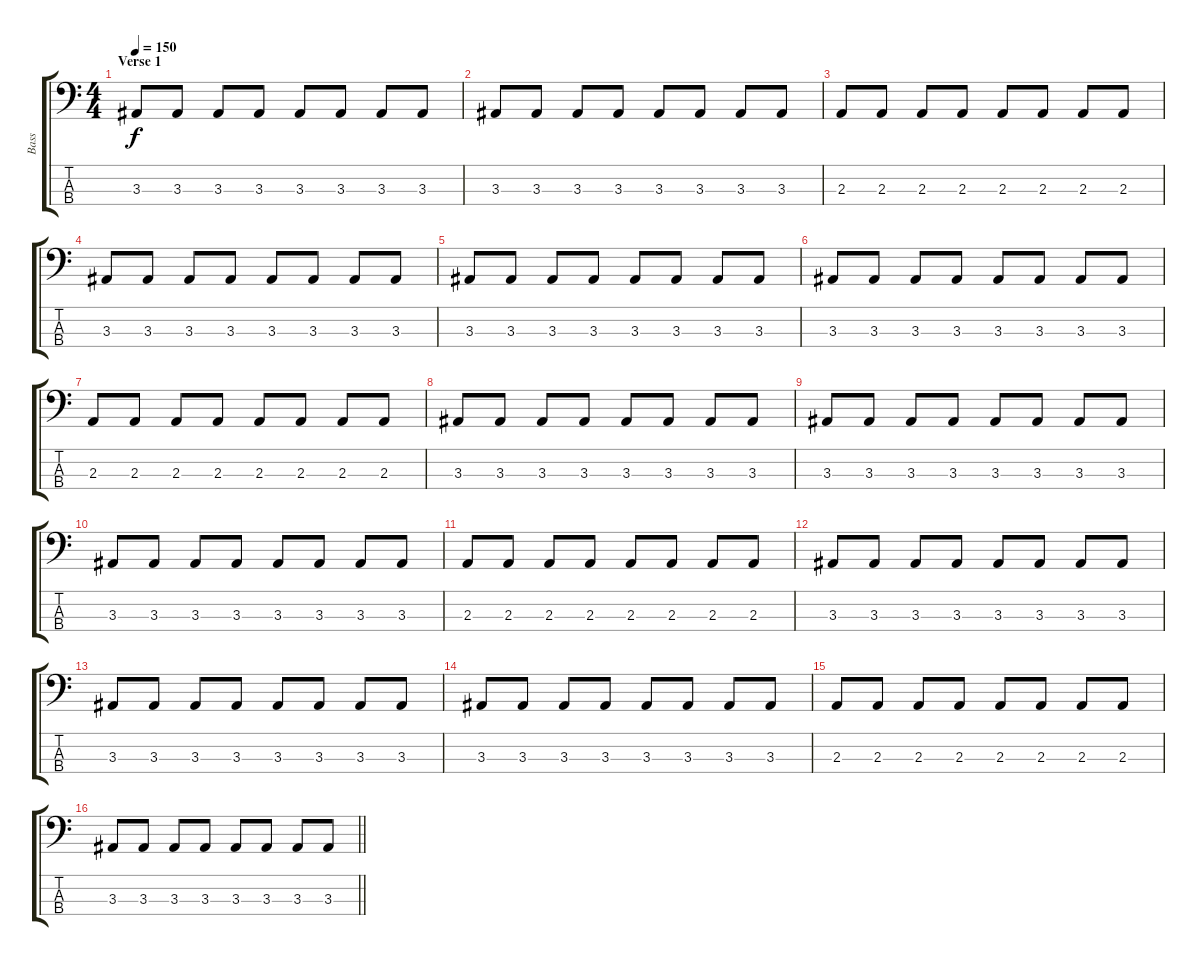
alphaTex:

\track ("Bass" "Bass") {instrument electricbassfinger}
\staff {score tabs}
\tuning (F2 C2 G1 C1) {hide}
\ts (4 4)
\section ("" "Verse 1")
\tempo 150
\clef f4
\ks c
3.3.8{dy f} 3.3.8 3.3.8 3.3.8 3.3.8 3.3.8 3.3.8 3.3.8 |
3.3.8 3.3.8 3.3.8 3.3.8 3.3.8 3.3.8 3.3.8 3.3.8 |
2.3.8 2.3.8 2.3.8 2.3.8 2.3.8 2.3.8 2.3.8 2.3.8 |
3.3.8 3.3.8 3.3.8 3.3.8 3.3.8 3.3.8 3.3.8 3.3.8 |
3.3.8 3.3.8 3.3.8 3.3.8 3.3.8 3.3.8 3.3.8 3.3.8 |
3.3.8 3.3.8 3.3.8 3.3.8 3.3.8 3.3.8 3.3.8 3.3.8 |
2.3.8 2.3.8 2.3.8 2.3.8 2.3.8 2.3.8 2.3.8 2.3.8 |
3.3.8 3.3.8 3.3.8 3.3.8 3.3.8 3.3.8 3.3.8 3.3.8 |
3.3.8 3.3.8 3.3.8 3.3.8 3.3.8 3.3.8 3.3.8 3.3.8 |
3.3.8 3.3.8 3.3.8 3.3.8 3.3.8 3.3.8 3.3.8 3.3.8 |
2.3.8 2.3.8 2.3.8 2.3.8 2.3.8 2.3.8 2.3.8 2.3.8 |
3.3.8 3.3.8 3.3.8 3.3.8 3.3.8 3.3.8 3.3.8 3.3.8 |
3.3.8 3.3.8 3.3.8 3.3.8 3.3.8 3.3.8 3.3.8 3.3.8 |
3.3.8 3.3.8 3.3.8 3.3.8 3.3.8 3.3.8 3.3.8 3.3.8 |
2.3.8 2.3.8 2.3.8 2.3.8 2.3.8 2.3.8 2.3.8 2.3.8 |
\barLineRight lightlight
3.3.8 3.3.8 3.3.8 3.3.8 3.3.8 3.3.8 3.3.8 3.3.8
